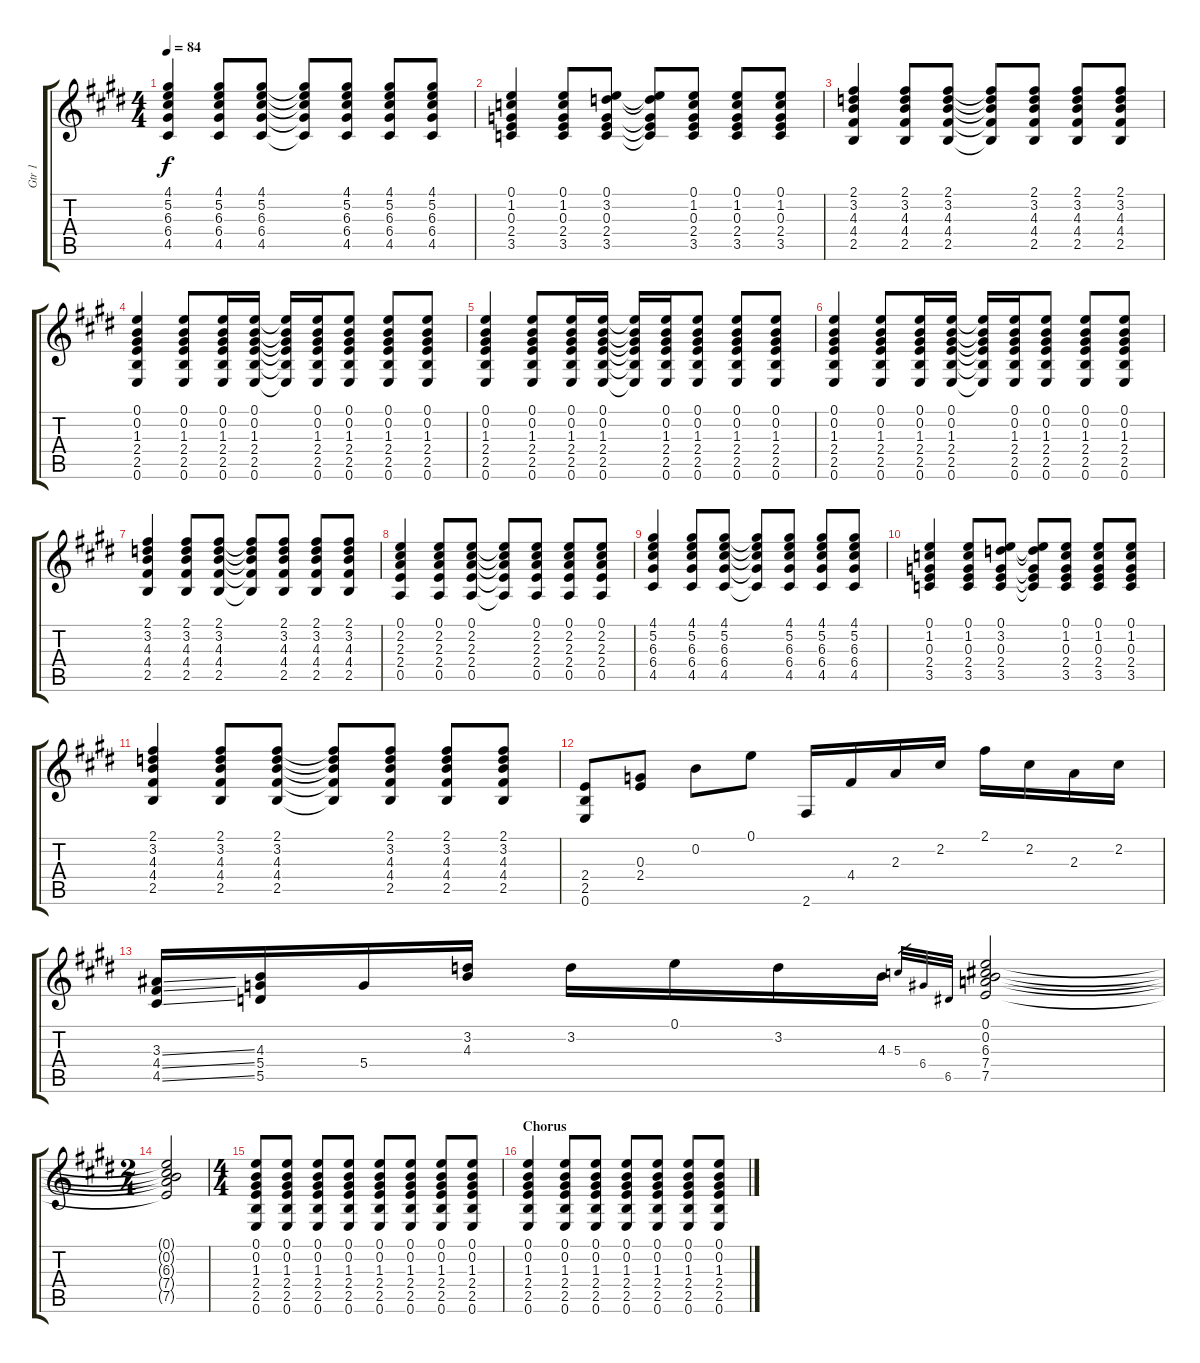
\track ("Gtr 1" "Gtr 1") {instrument acousticguitarsteel}
\staff {score tabs}
\tuning (E4 B3 G3 D3 A2 E2) {hide}
\ts (4 4)
\tempo 84
\clef g2
\ks e
(4.1 5.2 6.3 6.4 4.5).4{dy f} (4.1 5.2 6.3 6.4 4.5).8 (4.1 5.2 6.3 6.4 4.5).8 (4.1{t} 5.2{t} 6.3{t} 6.4{t} 4.5{t}).8 (4.1 5.2 6.3 6.4 4.5).8 (4.1 5.2 6.3 6.4 4.5).8 (4.1 5.2 6.3 6.4 4.5).8 |
(0.1 1.2 0.3 2.4 3.5).4 (0.1 1.2 0.3 2.4 3.5).8 (0.1 3.2 0.3 2.4 3.5).8 (0.1{t} 3.2{t} 0.3{t} 2.4{t} 3.5{t}).8 (0.1 1.2 0.3 2.4 3.5).8 (0.1 1.2 0.3 2.4 3.5).8 (0.1 1.2 0.3 2.4 3.5).8 |
(2.1 3.2 4.3 4.4 2.5).4 (2.1 3.2 4.3 4.4 2.5).8 (2.1 3.2 4.3 4.4 2.5).8 (2.1{t} 3.2{t} 4.3{t} 4.4{t} 2.5{t}).8 (2.1 3.2 4.3 4.4 2.5).8 (2.1 3.2 4.3 4.4 2.5).8 (2.1 3.2 4.3 4.4 2.5).8 |
(0.1 0.2 1.3 2.4 2.5 0.6).4 (0.1 0.2 1.3 2.4 2.5 0.6).8 (0.1 0.2 1.3 2.4 2.5 0.6).16 (0.1 0.2 1.3 2.4 2.5 0.6).16 (0.1{t} 0.2{t} 1.3{t} 2.4{t} 2.5{t} 0.6{t}).16 (0.1 0.2 1.3 2.4 2.5 0.6).16 (0.1 0.2 1.3 2.4 2.5 0.6).8 (0.1 0.2 1.3 2.4 2.5 0.6).8 (0.1 0.2 1.3 2.4 2.5 0.6).8 |
(0.1 0.2 1.3 2.4 2.5 0.6).4 (0.1 0.2 1.3 2.4 2.5 0.6).8 (0.1 0.2 1.3 2.4 2.5 0.6).16 (0.1 0.2 1.3 2.4 2.5 0.6).16 (0.1{t} 0.2{t} 1.3{t} 2.4{t} 2.5{t} 0.6{t}).16 (0.1 0.2 1.3 2.4 2.5 0.6).16 (0.1 0.2 1.3 2.4 2.5 0.6).8 (0.1 0.2 1.3 2.4 2.5 0.6).8 (0.1 0.2 1.3 2.4 2.5 0.6).8 |
(0.1 0.2 1.3 2.4 2.5 0.6).4 (0.1 0.2 1.3 2.4 2.5 0.6).8 (0.1 0.2 1.3 2.4 2.5 0.6).16 (0.1 0.2 1.3 2.4 2.5 0.6).16 (0.1{t} 0.2{t} 1.3{t} 2.4{t} 2.5{t} 0.6{t}).16 (0.1 0.2 1.3 2.4 2.5 0.6).16 (0.1 0.2 1.3 2.4 2.5 0.6).8 (0.1 0.2 1.3 2.4 2.5 0.6).8 (0.1 0.2 1.3 2.4 2.5 0.6).8 |
(2.1 3.2 4.3 4.4 2.5).4 (2.1 3.2 4.3 4.4 2.5).8 (2.1 3.2 4.3 4.4 2.5).8 (2.1{t} 3.2{t} 4.3{t} 4.4{t} 2.5{t}).8 (2.1 3.2 4.3 4.4 2.5).8 (2.1 3.2 4.3 4.4 2.5).8 (2.1 3.2 4.3 4.4 2.5).8 |
(0.1 2.2 2.3 2.4 0.5).4 (0.1 2.2 2.3 2.4 0.5).8 (0.1 2.2 2.3 2.4 0.5).8 (0.1{t} 2.2{t} 2.3{t} 2.4{t} 0.5{t}).8 (0.1 2.2 2.3 2.4 0.5).8 (0.1 2.2 2.3 2.4 0.5).8 (0.1 2.2 2.3 2.4 0.5).8 |
(4.1 5.2 6.3 6.4 4.5).4 (4.1 5.2 6.3 6.4 4.5).8 (4.1 5.2 6.3 6.4 4.5).8 (4.1{t} 5.2{t} 6.3{t} 6.4{t} 4.5{t}).8 (4.1 5.2 6.3 6.4 4.5).8 (4.1 5.2 6.3 6.4 4.5).8 (4.1 5.2 6.3 6.4 4.5).8 |
(0.1 1.2 0.3 2.4 3.5).4 (0.1 1.2 0.3 2.4 3.5).8 (0.1 3.2 0.3 2.4 3.5).8 (0.1{t} 3.2{t} 0.3{t} 2.4{t} 3.5{t}).8 (0.1 1.2 0.3 2.4 3.5).8 (0.1 1.2 0.3 2.4 3.5).8 (0.1 1.2 0.3 2.4 3.5).8 |
(2.1 3.2 4.3 4.4 2.5).4 (2.1 3.2 4.3 4.4 2.5).8 (2.1 3.2 4.3 4.4 2.5).8 (2.1{t} 3.2{t} 4.3{t} 4.4{t} 2.5{t}).8 (2.1 3.2 4.3 4.4 2.5).8 (2.1 3.2 4.3 4.4 2.5).8 (2.1 3.2 4.3 4.4 2.5).8 |
(2.4 2.5 0.6).8 (0.3 2.4).8 0.2.8 0.1.8 2.6.16 4.4.16 2.3.16 2.2.16 2.1.16 2.2.16 2.3.16 2.2.16 |
(3.3{ss} 4.4{ss} 4.5{ss}).16 (4.3 5.4 5.5).16 5.4.16 (3.2 4.3).16 3.2.16 0.1.16 3.2.16 4.3.16 5.3.32{gr} 6.4.32{gr} 6.5.32{gr} (0.1 0.2 6.3 7.4 7.5).2 |
\ts (2 4)
(0.1{t} 0.2{t} 6.3{t} 7.4{t} 7.5{t}).2 |
\ts (4 4)
(0.1 0.2 1.3 2.4 2.5 0.6).8 (0.1 0.2 1.3 2.4 2.5 0.6).8 (0.1 0.2 1.3 2.4 2.5 0.6).8 (0.1 0.2 1.3 2.4 2.5 0.6).8 (0.1 0.2 1.3 2.4 2.5 0.6).8 (0.1 0.2 1.3 2.4 2.5 0.6).8 (0.1 0.2 1.3 2.4 2.5 0.6).8 (0.1 0.2 1.3 2.4 2.5 0.6).8 |
\section ("" "Chorus")
(0.1 0.2 1.3 2.4 2.5 0.6).4 (0.1 0.2 1.3 2.4 2.5 0.6).8 (0.1 0.2 1.3 2.4 2.5 0.6).8 (0.1 0.2 1.3 2.4 2.5 0.6).8 (0.1 0.2 1.3 2.4 2.5 0.6).8 (0.1 0.2 1.3 2.4 2.5 0.6).8 (0.1 0.2 1.3 2.4 2.5 0.6).8
